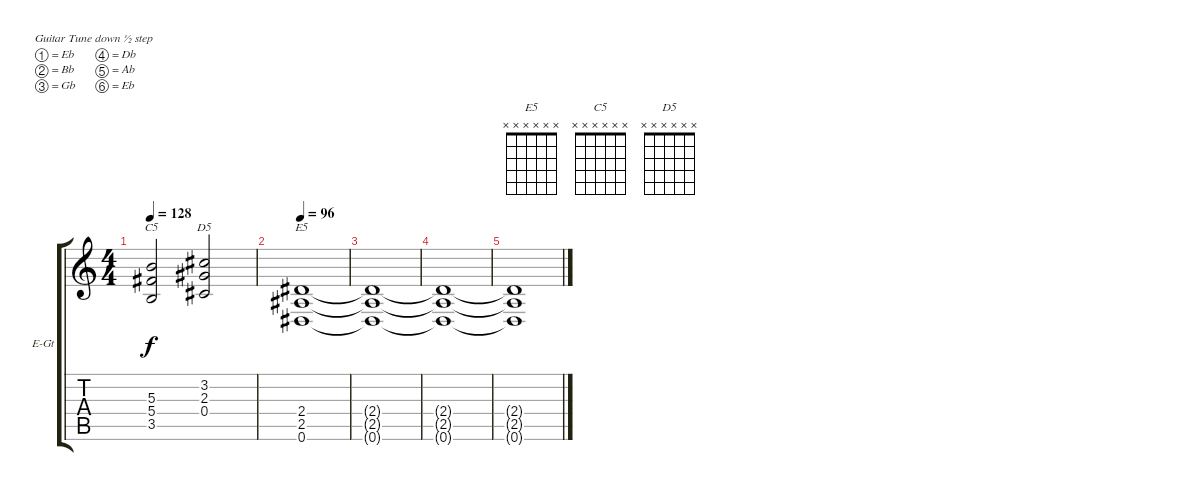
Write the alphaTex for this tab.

\bracketExtendMode groupsimilarinstruments
\firstSystemTrackNameOrientation horizontal
\otherSystemsTrackNameOrientation horizontal
\track ("Guitar 3 (Slash)" "E-Gt") {instrument electricguitarjazz}
\staff {score tabs}
\tuning (Eb4 Bb3 Gb3 Db3 Ab2 Eb2)
\chord ("E5" x x x x x x)
\chord ("C5" x x x x x x)
\chord ("D5" x x x x x x)
\ts (4 4)
\tempo 128
\clef g2
\ks c
(5.3 5.4 3.5).2{ch "C5" dy f} (3.2 2.3 0.4).2{ch "D5"} |
\tempo 96
(2.4 2.5 0.6).1{ch "E5"} |
(2.4{t} 2.5{t} 0.6{t}).1 |
(2.4{t} 2.5{t} 0.6{t}).1 |
(2.4{t} 2.5{t} 0.6{t}).1
